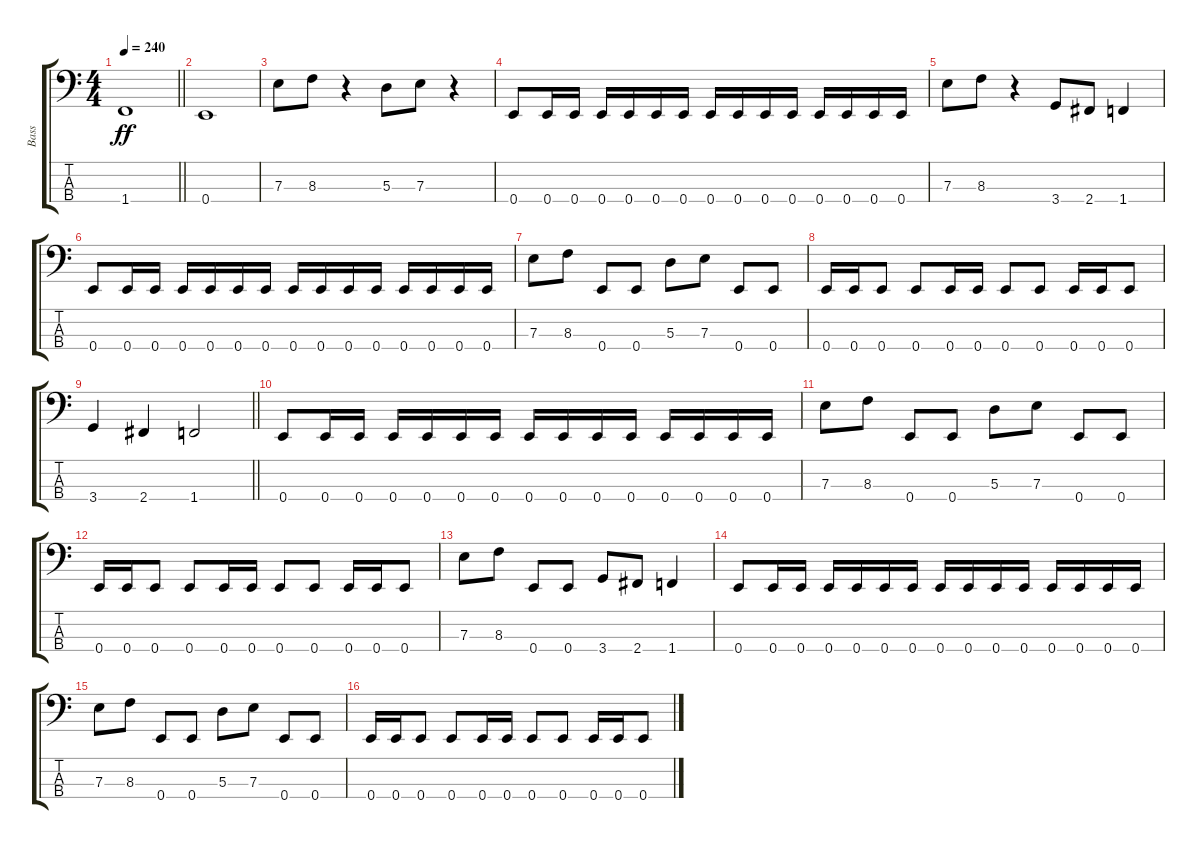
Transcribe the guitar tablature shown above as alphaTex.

\track ("Bass" "Bass") {instrument electricbasspick}
\staff {score tabs}
\tuning (G2 D2 A1 E1) {hide}
\ts (4 4)
\tempo 240
\clef f4
\barLineRight lightlight
\ks c
1.4.1{dy ff} |
0.4.1 |
7.3.8 8.3.8 r.4 5.3.8 7.3.8 r.4 |
0.4.8 0.4.16 0.4.16 0.4.16 0.4.16 0.4.16 0.4.16 0.4.16 0.4.16 0.4.16 0.4.16 0.4.16 0.4.16 0.4.16 0.4.16 |
7.3.8 8.3.8 r.4 3.4.8 2.4.8 1.4.4 |
0.4.8 0.4.16 0.4.16 0.4.16 0.4.16 0.4.16 0.4.16 0.4.16 0.4.16 0.4.16 0.4.16 0.4.16 0.4.16 0.4.16 0.4.16 |
7.3.8 8.3.8 0.4.8 0.4.8 5.3.8 7.3.8 0.4.8 0.4.8 |
0.4.16 0.4.16 0.4.8 0.4.8 0.4.16 0.4.16 0.4.8 0.4.8 0.4.16 0.4.16 0.4.8 |
\barLineRight lightlight
3.4.4 2.4.4 1.4.2 |
0.4.8 0.4.16 0.4.16 0.4.16 0.4.16 0.4.16 0.4.16 0.4.16 0.4.16 0.4.16 0.4.16 0.4.16 0.4.16 0.4.16 0.4.16 |
7.3.8 8.3.8 0.4.8 0.4.8 5.3.8 7.3.8 0.4.8 0.4.8 |
0.4.16 0.4.16 0.4.8 0.4.8 0.4.16 0.4.16 0.4.8 0.4.8 0.4.16 0.4.16 0.4.8 |
7.3.8 8.3.8 0.4.8 0.4.8 3.4.8 2.4.8 1.4.4 |
0.4.8 0.4.16 0.4.16 0.4.16 0.4.16 0.4.16 0.4.16 0.4.16 0.4.16 0.4.16 0.4.16 0.4.16 0.4.16 0.4.16 0.4.16 |
7.3.8 8.3.8 0.4.8 0.4.8 5.3.8 7.3.8 0.4.8 0.4.8 |
0.4.16 0.4.16 0.4.8 0.4.8 0.4.16 0.4.16 0.4.8 0.4.8 0.4.16 0.4.16 0.4.8
